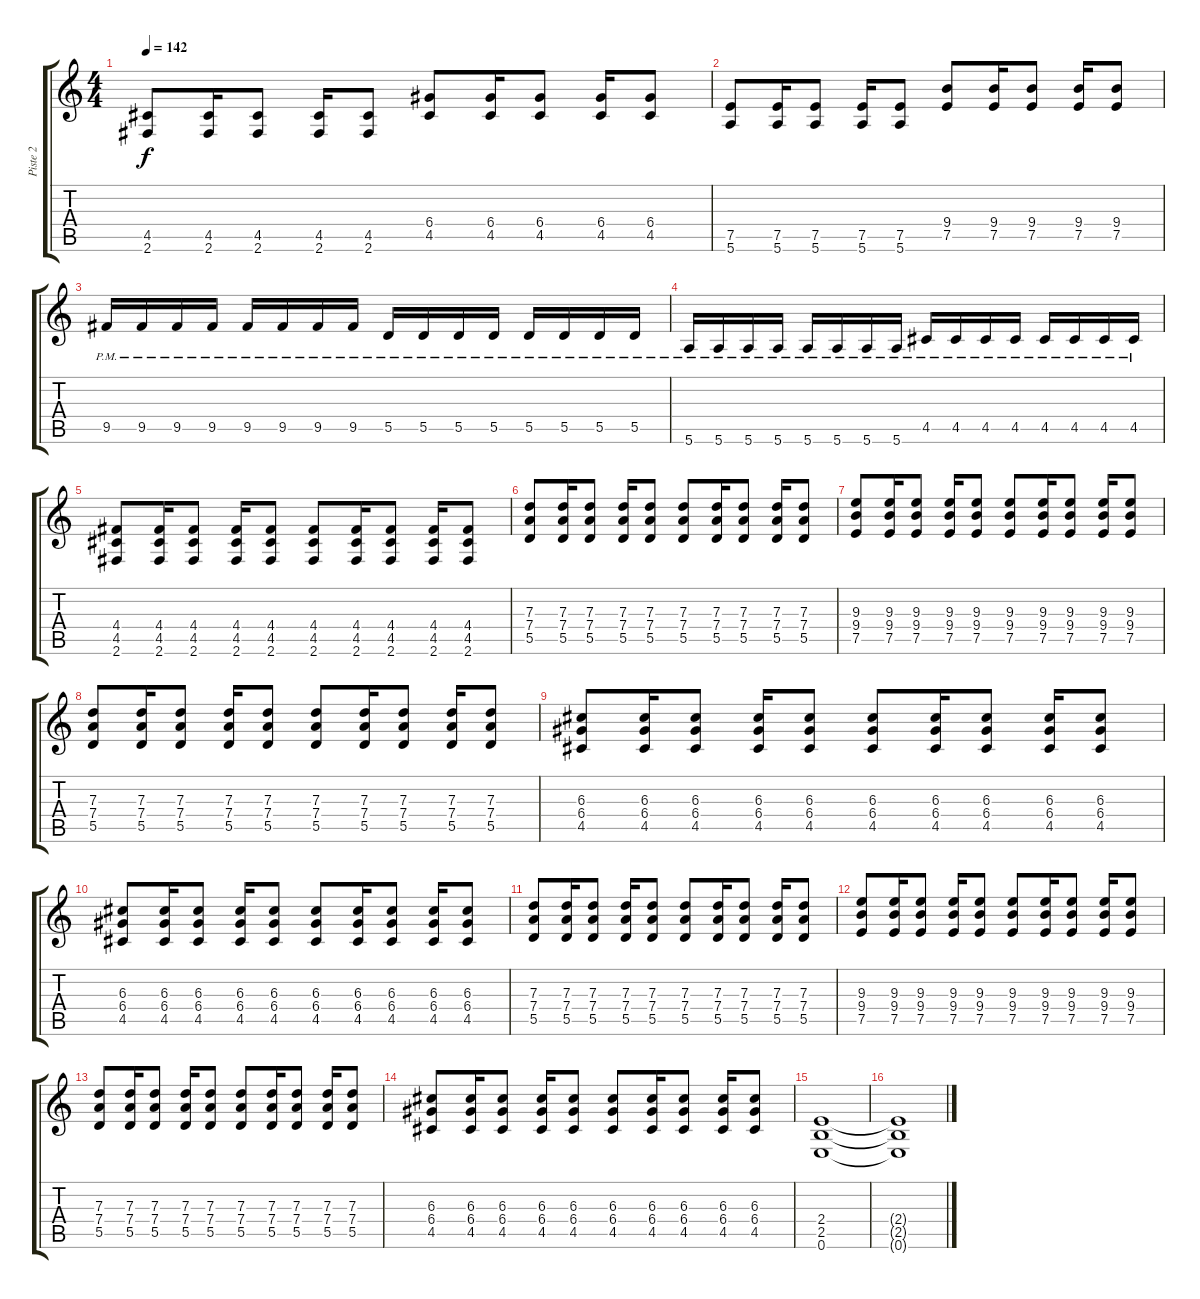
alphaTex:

\track ("Piste 2" "Piste 2") {instrument overdrivenguitar}
\staff {score tabs}
\tuning (E4 B3 G3 D3 A2 E2) {hide}
\ts (4 4)
\tempo 142
\clef g2
\ks c
(4.5 2.6).8{dy f} (4.5 2.6).16 (4.5 2.6).8 (4.5 2.6).16 (4.5 2.6).8 (6.4 4.5).8 (6.4 4.5).16 (6.4 4.5).8 (6.4 4.5).16 (6.4 4.5).8 |
(7.5 5.6).8 (7.5 5.6).16 (7.5 5.6).8 (7.5 5.6).16 (7.5 5.6).8 (9.4 7.5).8 (9.4 7.5).16 (9.4 7.5).8 (9.4 7.5).16 (9.4 7.5).8 |
9.5{pm}.16 9.5{pm}.16 9.5{pm}.16 9.5{pm}.16 9.5{pm}.16 9.5{pm}.16 9.5{pm}.16 9.5{pm}.16 5.5{pm}.16 5.5{pm}.16 5.5{pm}.16 5.5{pm}.16 5.5{pm}.16 5.5{pm}.16 5.5{pm}.16 5.5{pm}.16 |
5.6{pm}.16 5.6{pm}.16 5.6{pm}.16 5.6{pm}.16 5.6{pm}.16 5.6{pm}.16 5.6{pm}.16 5.6{pm}.16 4.5{pm}.16 4.5{pm}.16 4.5{pm}.16 4.5{pm}.16 4.5{pm}.16 4.5{pm}.16 4.5{pm}.16 4.5{pm}.16 |
(4.4 4.5 2.6).8 (4.4 4.5 2.6).16 (4.4 4.5 2.6).8 (4.4 4.5 2.6).16 (4.4 4.5 2.6).8 (4.4 4.5 2.6).8 (4.4 4.5 2.6).16 (4.4 4.5 2.6).8 (4.4 4.5 2.6).16 (4.4 4.5 2.6).8 |
(7.3 7.4 5.5).8 (7.3 7.4 5.5).16 (7.3 7.4 5.5).8 (7.3 7.4 5.5).16 (7.3 7.4 5.5).8 (7.3 7.4 5.5).8 (7.3 7.4 5.5).16 (7.3 7.4 5.5).8 (7.3 7.4 5.5).16 (7.3 7.4 5.5).8 |
(9.3 9.4 7.5).8 (9.3 9.4 7.5).16 (9.3 9.4 7.5).8 (9.3 9.4 7.5).16 (9.3 9.4 7.5).8 (9.3 9.4 7.5).8 (9.3 9.4 7.5).16 (9.3 9.4 7.5).8 (9.3 9.4 7.5).16 (9.3 9.4 7.5).8 |
(7.3 7.4 5.5).8 (7.3 7.4 5.5).16 (7.3 7.4 5.5).8 (7.3 7.4 5.5).16 (7.3 7.4 5.5).8 (7.3 7.4 5.5).8 (7.3 7.4 5.5).16 (7.3 7.4 5.5).8 (7.3 7.4 5.5).16 (7.3 7.4 5.5).8 |
(6.3 6.4 4.5).8 (6.3 6.4 4.5).16 (6.3 6.4 4.5).8 (6.3 6.4 4.5).16 (6.3 6.4 4.5).8 (6.3 6.4 4.5).8 (6.3 6.4 4.5).16 (6.3 6.4 4.5).8 (6.3 6.4 4.5).16 (6.3 6.4 4.5).8 |
(6.3 6.4 4.5).8 (6.3 6.4 4.5).16 (6.3 6.4 4.5).8 (6.3 6.4 4.5).16 (6.3 6.4 4.5).8 (6.3 6.4 4.5).8 (6.3 6.4 4.5).16 (6.3 6.4 4.5).8 (6.3 6.4 4.5).16 (6.3 6.4 4.5).8 |
(7.3 7.4 5.5).8 (7.3 7.4 5.5).16 (7.3 7.4 5.5).8 (7.3 7.4 5.5).16 (7.3 7.4 5.5).8 (7.3 7.4 5.5).8 (7.3 7.4 5.5).16 (7.3 7.4 5.5).8 (7.3 7.4 5.5).16 (7.3 7.4 5.5).8 |
(9.3 9.4 7.5).8 (9.3 9.4 7.5).16 (9.3 9.4 7.5).8 (9.3 9.4 7.5).16 (9.3 9.4 7.5).8 (9.3 9.4 7.5).8 (9.3 9.4 7.5).16 (9.3 9.4 7.5).8 (9.3 9.4 7.5).16 (9.3 9.4 7.5).8 |
(7.3 7.4 5.5).8 (7.3 7.4 5.5).16 (7.3 7.4 5.5).8 (7.3 7.4 5.5).16 (7.3 7.4 5.5).8 (7.3 7.4 5.5).8 (7.3 7.4 5.5).16 (7.3 7.4 5.5).8 (7.3 7.4 5.5).16 (7.3 7.4 5.5).8 |
(6.3 6.4 4.5).8 (6.3 6.4 4.5).16 (6.3 6.4 4.5).8 (6.3 6.4 4.5).16 (6.3 6.4 4.5).8 (6.3 6.4 4.5).8 (6.3 6.4 4.5).16 (6.3 6.4 4.5).8 (6.3 6.4 4.5).16 (6.3 6.4 4.5).8 |
(2.4 2.5 0.6).1 |
(2.4{t} 2.5{t} 0.6{t}).1
